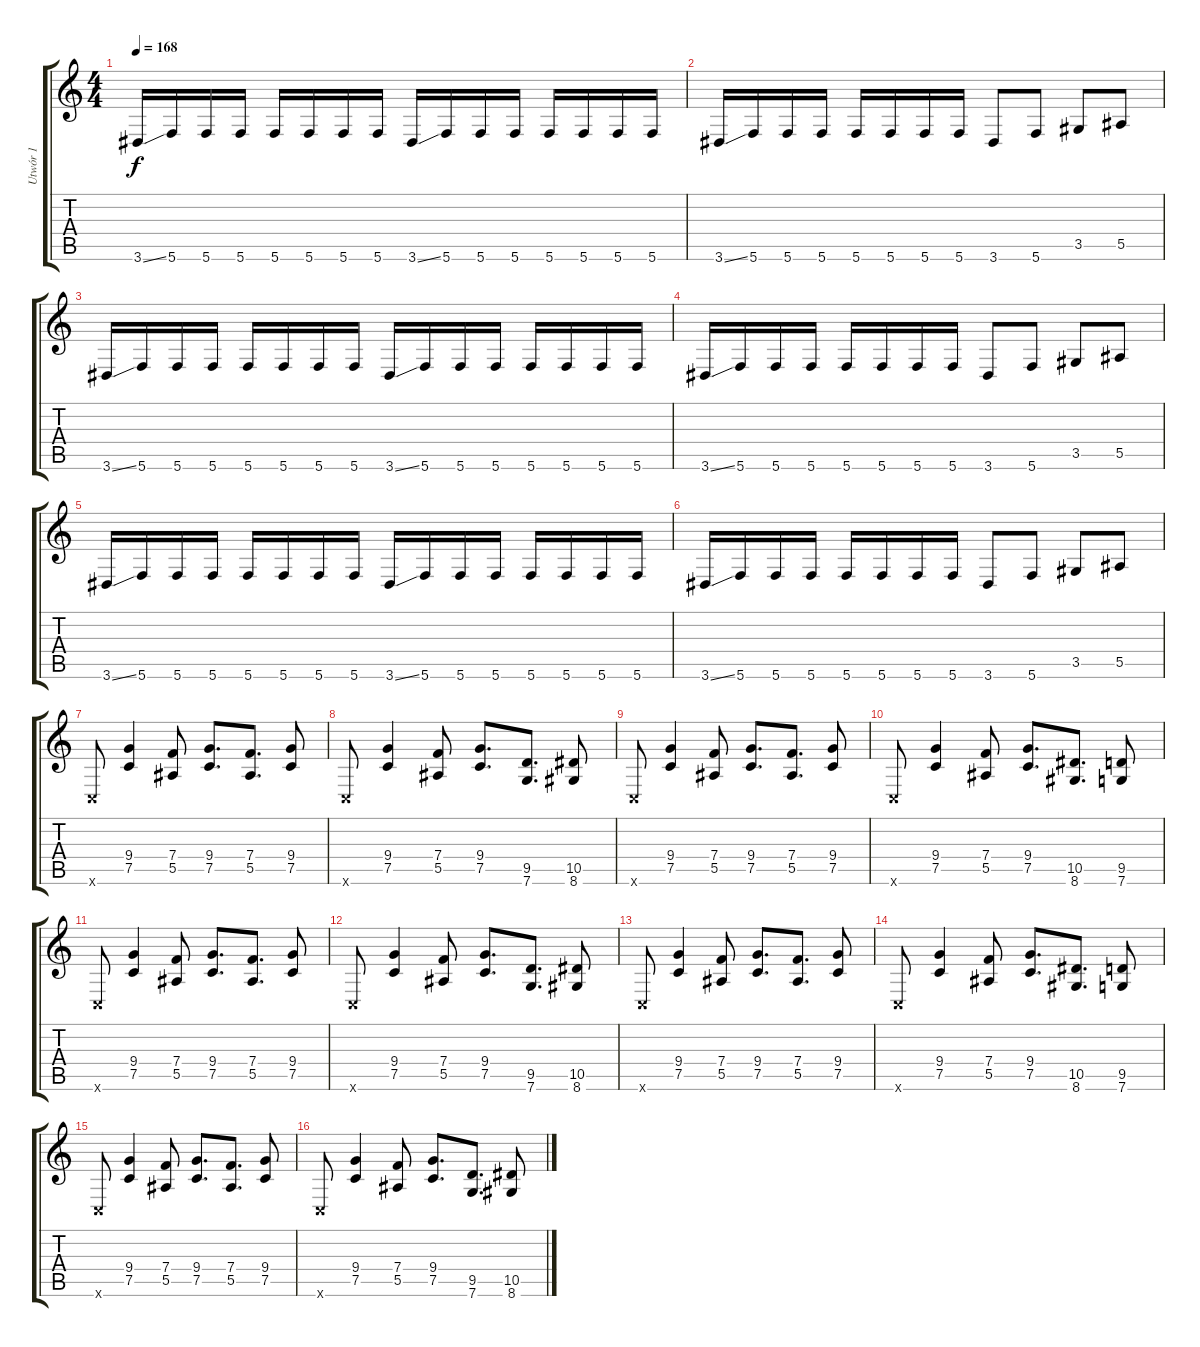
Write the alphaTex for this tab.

\track ("Utwór 1" "Utwór 1") {instrument overdrivenguitar}
\staff {score tabs}
\tuning (C4 G3 Eb3 Bb2 F2 C2) {hide}
\ts (4 4)
\tempo 168
\clef g2
\ks c
3.6{ss}.16{dy f} 5.6.16 5.6.16 5.6.16 5.6.16 5.6.16 5.6.16 5.6.16 3.6{ss}.16 5.6.16 5.6.16 5.6.16 5.6.16 5.6.16 5.6.16 5.6.16 |
3.6{ss}.16 5.6.16 5.6.16 5.6.16 5.6.16 5.6.16 5.6.16 5.6.16 3.6.8 5.6.8 3.5.8 5.5.8 |
3.6{ss}.16 5.6.16 5.6.16 5.6.16 5.6.16 5.6.16 5.6.16 5.6.16 3.6{ss}.16 5.6.16 5.6.16 5.6.16 5.6.16 5.6.16 5.6.16 5.6.16 |
3.6{ss}.16 5.6.16 5.6.16 5.6.16 5.6.16 5.6.16 5.6.16 5.6.16 3.6.8 5.6.8 3.5.8 5.5.8 |
3.6{ss}.16 5.6.16 5.6.16 5.6.16 5.6.16 5.6.16 5.6.16 5.6.16 3.6{ss}.16 5.6.16 5.6.16 5.6.16 5.6.16 5.6.16 5.6.16 5.6.16 |
3.6{ss}.16 5.6.16 5.6.16 5.6.16 5.6.16 5.6.16 5.6.16 5.6.16 3.6.8 5.6.8 3.5.8 5.5.8 |
0.6{x}.8 (9.4 7.5).4 (7.4 5.5).8 (9.4 7.5).8{d} (7.4 5.5).8{d} (9.4 7.5).8 |
0.6{x}.8 (9.4 7.5).4 (7.4 5.5).8 (9.4 7.5).8{d} (9.5 7.6).8{d} (10.5 8.6).8 |
0.6{x}.8 (9.4 7.5).4 (7.4 5.5).8 (9.4 7.5).8{d} (7.4 5.5).8{d} (9.4 7.5).8 |
0.6{x}.8 (9.4 7.5).4 (7.4 5.5).8 (9.4 7.5).8{d} (10.5 8.6).8{d} (9.5 7.6).8 |
0.6{x}.8 (9.4 7.5).4 (7.4 5.5).8 (9.4 7.5).8{d} (7.4 5.5).8{d} (9.4 7.5).8 |
0.6{x}.8 (9.4 7.5).4 (7.4 5.5).8 (9.4 7.5).8{d} (9.5 7.6).8{d} (10.5 8.6).8 |
0.6{x}.8 (9.4 7.5).4 (7.4 5.5).8 (9.4 7.5).8{d} (7.4 5.5).8{d} (9.4 7.5).8 |
0.6{x}.8 (9.4 7.5).4 (7.4 5.5).8 (9.4 7.5).8{d} (10.5 8.6).8{d} (9.5 7.6).8 |
0.6{x}.8 (9.4 7.5).4 (7.4 5.5).8 (9.4 7.5).8{d} (7.4 5.5).8{d} (9.4 7.5).8 |
0.6{x}.8 (9.4 7.5).4 (7.4 5.5).8 (9.4 7.5).8{d} (9.5 7.6).8{d} (10.5 8.6).8
